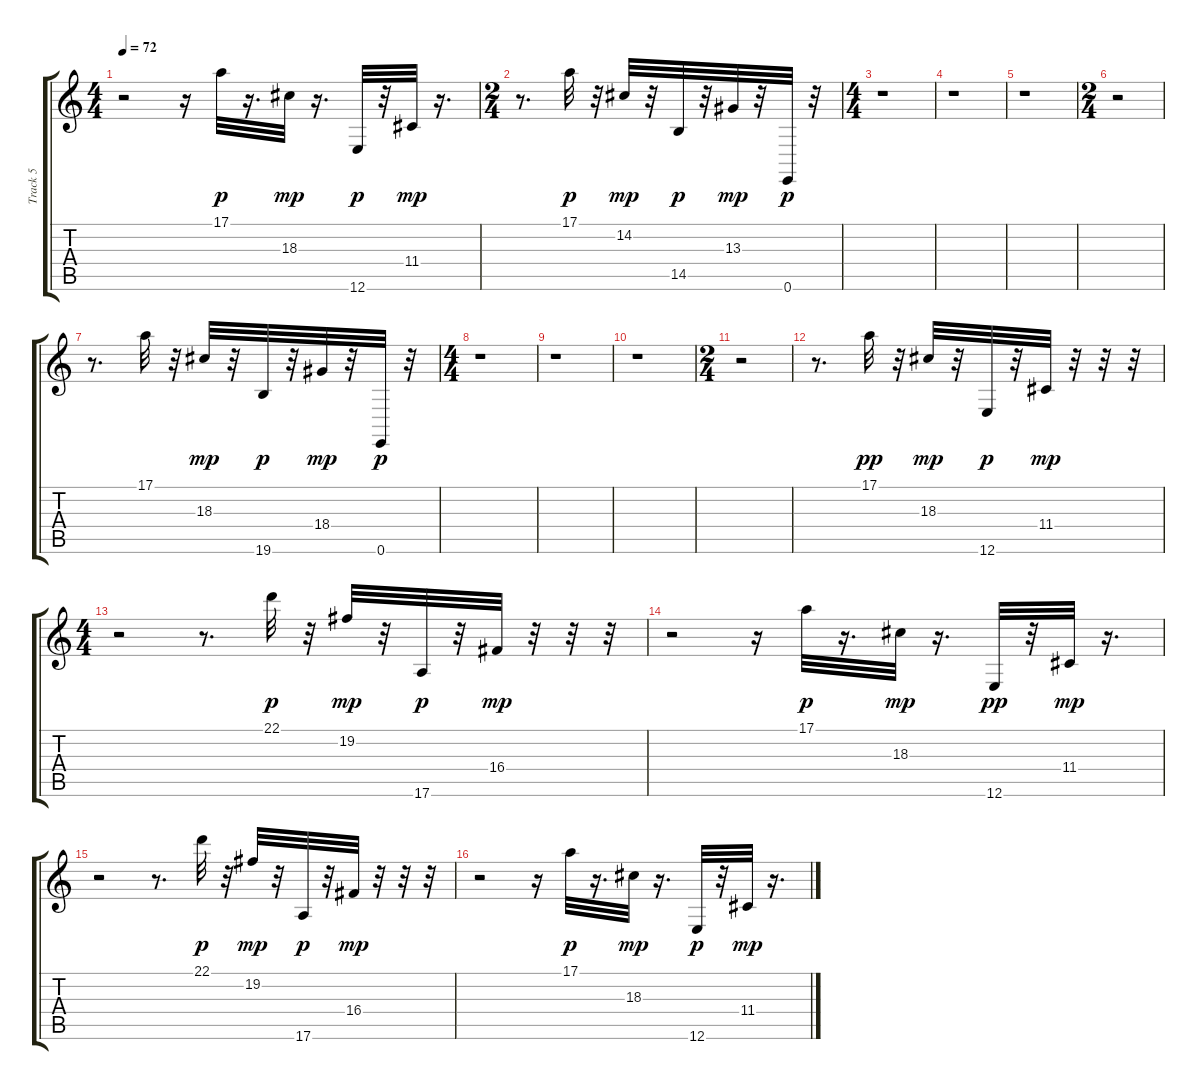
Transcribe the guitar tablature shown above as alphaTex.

\track ("Track 5" "Track 5") {instrument synthdrum}
\staff {score tabs}
\tuning (E4 B3 G3 D3 A2 E2) {hide}
\ts (4 4)
\tempo 72
\clef g2
\ks c
r.2{dy mp} r.16 17.1.32{dy p} r.16{d} 18.3.32{dy mp} r.16{d} 12.6.32{dy p} r.32 11.4.32{dy mp} r.16{d} |
\ts (2 4)
r.8{d} 17.1.32{dy p} r.32 14.2.32{dy mp} r.32 14.5.32{dy p} r.32 13.3.32{dy mp} r.32 0.6.32{dy p} r.32 |
\ts (4 4)
r.1 |
r.1 |
r.1 |
\ts (2 4)
r.2 |
r.8{d} 17.1.32 r.32 18.3.32{dy mp} r.32 19.6.32{dy p} r.32 18.4.32{dy mp} r.32 0.6.32{dy p} r.32 |
\ts (4 4)
r.1 |
r.1 |
r.1 |
\ts (2 4)
r.2 |
r.8{d} 17.1.32{dy pp} r.32 18.3.32{dy mp} r.32 12.6.32{dy p} r.32 11.4.32{dy mp} r.32 r.32 r.32 |
\ts (4 4)
r.2 r.8{d} 22.1.32{dy p} r.32 19.2.32{dy mp} r.32 17.6.32{dy p} r.32 16.4.32{dy mp} r.32 r.32 r.32 |
r.2 r.16 17.1.32{dy p} r.16{d} 18.3.32{dy mp} r.16{d} 12.6.32{dy pp} r.32 11.4.32{dy mp} r.16{d} |
r.2 r.8{d} 22.1.32{dy p} r.32 19.2.32{dy mp} r.32 17.6.32{dy p} r.32 16.4.32{dy mp} r.32 r.32 r.32 |
r.2 r.16 17.1.32{dy p} r.16{d} 18.3.32{dy mp} r.16{d} 12.6.32{dy p} r.32 11.4.32{dy mp} r.16{d}
